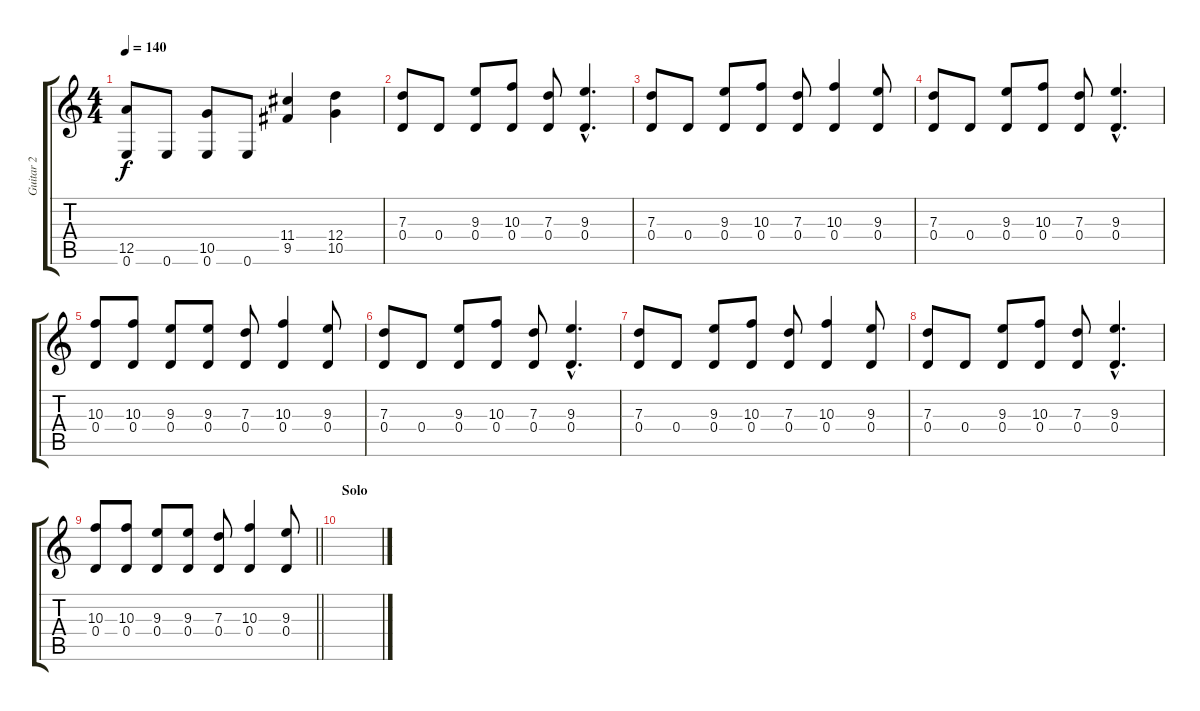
\track ("Guitar 2" "Guitar 2") {instrument distortionguitar}
\staff {score tabs}
\tuning (E4 B3 G3 D3 A2 E2) {hide}
\ts (4 4)
\tempo 140
\clef g2
\ks c
(12.5 0.6).8{dy f} 0.6.8 (10.5 0.6).8 0.6.8 (11.4 9.5).4 (12.4 10.5).4 |
(7.3 0.4).8{instrument distortionguitar} 0.4.8 (9.3 0.4).8 (10.3 0.4).8 (7.3 0.4).8 (9.3{hac} 0.4{hac}).4{d} |
(7.3 0.4).8 0.4.8 (9.3 0.4).8 (10.3 0.4).8 (7.3 0.4).8 (10.3 0.4).4 (9.3 0.4).8 |
(7.3 0.4).8{instrument distortionguitar} 0.4.8 (9.3 0.4).8 (10.3 0.4).8 (7.3 0.4).8 (9.3{hac} 0.4{hac}).4{d} |
(10.3 0.4).8 (10.3 0.4).8 (9.3 0.4).8 (9.3 0.4).8 (7.3 0.4).8 (10.3 0.4).4 (9.3 0.4).8 |
(7.3 0.4).8{instrument distortionguitar} 0.4.8 (9.3 0.4).8 (10.3 0.4).8 (7.3 0.4).8 (9.3{hac} 0.4{hac}).4{d} |
(7.3 0.4).8 0.4.8 (9.3 0.4).8 (10.3 0.4).8 (7.3 0.4).8 (10.3 0.4).4 (9.3 0.4).8 |
(7.3 0.4).8{instrument distortionguitar} 0.4.8 (9.3 0.4).8 (10.3 0.4).8 (7.3 0.4).8 (9.3{hac} 0.4{hac}).4{d} |
\barLineRight lightlight
(10.3 0.4).8 (10.3 0.4).8 (9.3 0.4).8 (9.3 0.4).8 (7.3 0.4).8 (10.3 0.4).4 (9.3 0.4).8 |
\section ("" "Solo")
